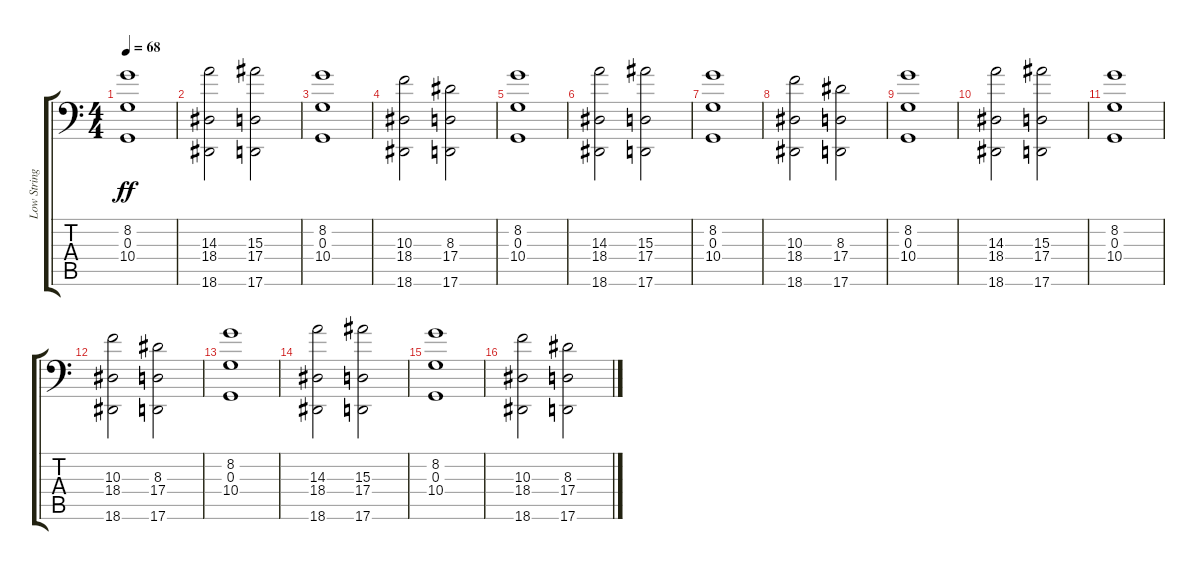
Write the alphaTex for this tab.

\track ("Low Strings" "Low String") {instrument stringensemble2}
\staff {score tabs}
\tuning (E4 B3 G3 A1 A1 A0) {hide}
\ts (4 4)
\tempo 68
\clef f4
\ks c
(8.2 0.3 10.4).1{dy ff} |
(14.3 18.4 18.6).2 (15.3 17.4 17.6).2 |
(8.2 0.3 10.4).1 |
(10.3 18.4 18.6).2 (8.3 17.4 17.6).2 |
(8.2 0.3 10.4).1 |
(14.3 18.4 18.6).2 (15.3 17.4 17.6).2 |
(8.2 0.3 10.4).1 |
(10.3 18.4 18.6).2 (8.3 17.4 17.6).2 |
(8.2 0.3 10.4).1 |
(14.3 18.4 18.6).2 (15.3 17.4 17.6).2 |
(8.2 0.3 10.4).1 |
(10.3 18.4 18.6).2 (8.3 17.4 17.6).2 |
(8.2 0.3 10.4).1 |
(14.3 18.4 18.6).2 (15.3 17.4 17.6).2 |
(8.2 0.3 10.4).1 |
(10.3 18.4 18.6).2 (8.3 17.4 17.6).2
